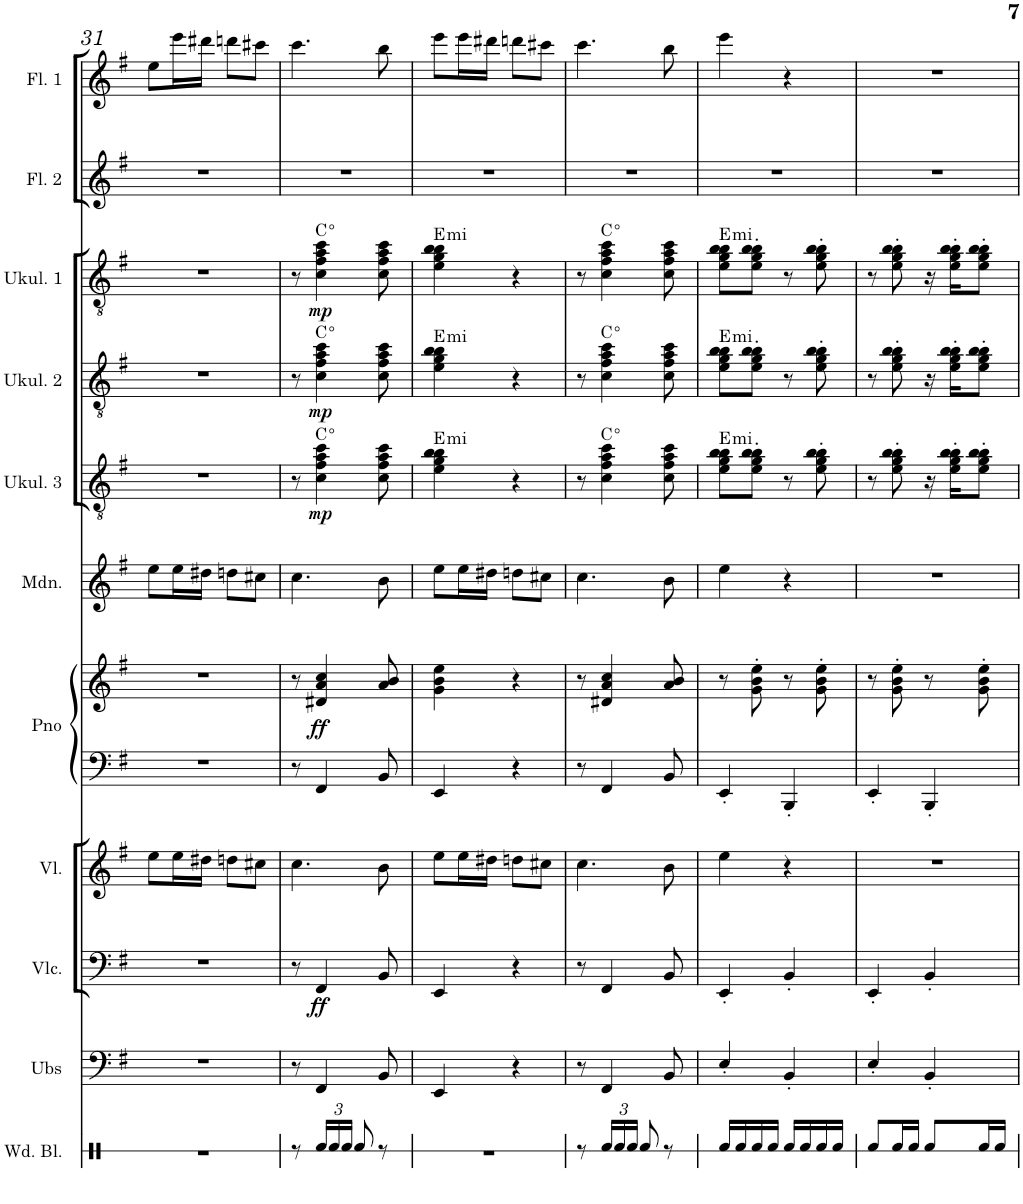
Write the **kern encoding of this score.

**kern	**kern	**kern	**dynam	**kern	**kern	**kern	**dynam	**kern	**kern	**dynam	**harte	**kern	**dynam	**harte	**kern	**dynam	**harte	**kern	**kern
*part11	*part10	*part9	*part9	*part8	*part7	*part7	*part7	*part6	*part5	*part5	*part5	*part4	*part4	*part4	*part3	*part3	*part3	*part2	*part1
*staff12	*staff11	*staff10	*staff10	*staff9	*staff8	*staff7	*staff7/8	*staff6	*staff5	*staff5	*	*staff4	*staff4	*	*staff3	*staff3	*	*staff2	*staff1
*I"Wood Blocks	*I"UkuBass	*I"Violoncelle	*	*I"Violon	*I"Piano	*	*	*I"Mandoline	*I"Ukulélé 3	*	*	*I"Ukulélé 2	*	*	*I"Ukulélé 1	*	*	*I"Flûte 2	*I"Flûte 1
*I'Wd. Bl.	*I'Ubs	*I'Vlc.	*	*I'Vl.	*I'Pno	*	*	*I'Mdn.	*I'Ukul. 3	*	*	*I'Ukul. 2	*	*	*I'Ukul. 1	*	*	*I'Fl. 2	*I'Fl. 1
!!LO:PB:g=z
*clefX	*clefF4	*clefF4	*	*clefG2	*clefF4	*clefG2	*	*clefG2	*clefGv2	*	*	*clefGv2	*	*	*clefGv2	*	*	*clefG2	*clefG2
*	*Trd7c12	*	*	*	*	*	*	*	*	*	*	*	*	*	*	*	*	*	*
*k[]	*k[f#]	*k[f#]	*	*k[f#]	*k[f#]	*k[f#]	*	*k[f#]	*k[f#]	*	*	*k[f#]	*	*	*k[f#]	*	*	*k[f#]	*k[f#]
*	*e:	*e:	*	*e:	*e:	*e:	*	*e:	*e:	*	*	*e:	*	*	*e:	*	*	*e:	*e:
*M2/4	*M2/4	*M2/4	*	*M2/4	*M2/4	*M2/4	*	*M2/4	*M2/4	*	*	*M2/4	*	*	*M2/4	*	*	*M2/4	*M2/4
=31	=31	=31	=31	=31	=31	=31	=31	=31	=31	=31	=31	=31	=31	=31	=31	=31	=31	=31	=31
2r	2r	2r	.	8ee\L	2r	2r	.	8ee\L	2r	.	.	2r	.	.	2r	.	.	2r	8ee\L
.	.	.	.	16ee\L	.	.	.	16ee\L	.	.	.	.	.	.	.	.	.	.	16eee\L
.	.	.	.	16dd#X\JJ	.	.	.	16dd#X\JJ	.	.	.	.	.	.	.	.	.	.	16ddd#X\JJ
.	.	.	.	8ddn\L	.	.	.	8ddn\L	.	.	.	.	.	.	.	.	.	.	8dddn\L
.	.	.	.	8cc#X\J	.	.	.	8cc#X\J	.	.	.	.	.	.	.	.	.	.	8ccc#X\J
=32	=32	=32	=32	=32	=32	=32	=32	=32	=32	=32	=32	=32	=32	=32	=32	=32	=32	=32	=32
8r	8r	8r	.	4.cc\	8r	8r	.	4.cc\	8r	.	.	8r	.	.	8r	.	.	2r	4.ccc\
*Xbrackettup	*	*	*	*	*	*	*	*	*	*	*	*	*	*	*	*	*	*	*
!	!	!	!LO:DY:b	!	!	!	!LO:DY:b	!	!	!LO:DY:b	!LO:H:kt=°	!	!LO:DY:b	!LO:H:kt=°	!	!LO:DY:b	!LO:H:kt=°	!	!
24Rf/LL	4FF#/	4FF#/	ff	.	4FF#/	4d#X/ 4a/ 4cc/	ff	.	4c\ 4f#\ 4a\ 4cc\	mp	.	4c\ 4f#\ 4a\ 4cc\	mp	.	4c\ 4f#\ 4a\ 4cc\	mp	.	.	.
24Rf/	.	.	.	.	.	.	.	.	.	.	.	.	.	.	.	.	.	.	.
24Rf/JJ	.	.	.	.	.	.	.	.	.	.	.	.	.	.	.	.	.	.	.
8Rf/	.	.	.	.	.	.	.	.	.	.	.	.	.	.	.	.	.	.	.
8r	8BB/	8BB/	.	8b\	8BB/	8a/ 8b/	.	8b\	8c\ 8f#\ 8a\ 8cc\	.	.	8c\ 8f#\ 8a\ 8cc\	.	.	8c\ 8f#\ 8a\ 8cc\	.	.	.	8bb\
=33	=33	=33	=33	=33	=33	=33	=33	=33	=33	=33	=33	=33	=33	=33	=33	=33	=33	=33	=33
!	!	!	!	!	!	!	!	!	!	!	!LO:H:kt=mi	!	!	!LO:H:kt=mi	!	!	!LO:H:kt=mi	!	!
2r	4EE/	4EE/	.	8ee\L	4EE/	4g\ 4b\ 4ee\	.	8ee\L	4e\ 4g\ 4b\ 4b\	.	E:min	4e\ 4g\ 4b\ 4b\	.	E:min	4e\ 4g\ 4b\ 4b\	.	E:min	2r	8eee\L
.	.	.	.	16ee\L	.	.	.	16ee\L	.	.	.	.	.	.	.	.	.	.	16eee\L
.	.	.	.	16dd#X\JJ	.	.	.	16dd#X\JJ	.	.	.	.	.	.	.	.	.	.	16ddd#X\JJ
.	4r	4r	.	8ddn\L	4r	4r	.	8ddn\L	4r	.	.	4r	.	.	4r	.	.	.	8dddn\L
.	.	.	.	8cc#X\J	.	.	.	8cc#X\J	.	.	.	.	.	.	.	.	.	.	8ccc#X\J
=34	=34	=34	=34	=34	=34	=34	=34	=34	=34	=34	=34	=34	=34	=34	=34	=34	=34	=34	=34
8r	8r	8r	.	4.cc\	8r	8r	.	4.cc\	8r	.	.	8r	.	.	8r	.	.	2r	4.ccc\
!	!	!	!	!	!	!	!	!	!	!	!LO:H:kt=°	!	!	!LO:H:kt=°	!	!	!LO:H:kt=°	!	!
24Rf/LL	4FF#/	4FF#/	.	.	4FF#/	4d#X/ 4a/ 4cc/	.	.	4c\ 4f#\ 4a\ 4cc\	.	.	4c\ 4f#\ 4a\ 4cc\	.	.	4c\ 4f#\ 4a\ 4cc\	.	.	.	.
24Rf/	.	.	.	.	.	.	.	.	.	.	.	.	.	.	.	.	.	.	.
24Rf/JJ	.	.	.	.	.	.	.	.	.	.	.	.	.	.	.	.	.	.	.
8Rf/	.	.	.	.	.	.	.	.	.	.	.	.	.	.	.	.	.	.	.
8r	8BB/	8BB/	.	8b\	8BB/	8a/ 8b/	.	8b\	8c\ 8f#\ 8a\ 8cc\	.	.	8c\ 8f#\ 8a\ 8cc\	.	.	8c\ 8f#\ 8a\ 8cc\	.	.	.	8bb\
=35	=35	=35	=35	=35	=35	=35	=35	=35	=35	=35	=35	=35	=35	=35	=35	=35	=35	=35	=35
!	!	!	!	!	!	!	!	!	!	!	!LO:H:kt=mi	!	!	!LO:H:kt=mi	!	!	!LO:H:kt=mi	!	!
16Rf/LL	4E'/	4EE'/	.	4ee\	4EE'/	8r	.	4ee\	8e\ 8g\ 8b\ 8b\L	.	E:min	8e\ 8g\ 8b\ 8b\L	.	E:min	8e\ 8g\ 8b\ 8b\L	.	E:min	2r	4eee\
16Rf/	.	.	.	.	.	.	.	.	.	.	.	.	.	.	.	.	.	.	.
16Rf/	.	.	.	.	.	8g\' 8b\' 8ee\'	.	.	8e\' 8g\' 8b\' 8b\'J	.	.	8e\' 8g\' 8b\' 8b\'J	.	.	8e\' 8g\' 8b\' 8b\'J	.	.	.	.
16Rf/JJ	.	.	.	.	.	.	.	.	.	.	.	.	.	.	.	.	.	.	.
16Rf/LL	4BB'/	4BB'/	.	4r	4BBB'/	8r	.	4r	8r	.	.	8r	.	.	8r	.	.	.	4r
16Rf/	.	.	.	.	.	.	.	.	.	.	.	.	.	.	.	.	.	.	.
16Rf/	.	.	.	.	.	8g\' 8b\' 8ee\'	.	.	8e\' 8g\' 8b\' 8b\'	.	.	8e\' 8g\' 8b\' 8b\'	.	.	8e\' 8g\' 8b\' 8b\'	.	.	.	.
16Rf/JJ	.	.	.	.	.	.	.	.	.	.	.	.	.	.	.	.	.	.	.
=36	=36	=36	=36	=36	=36	=36	=36	=36	=36	=36	=36	=36	=36	=36	=36	=36	=36	=36	=36
8Rf/L	4E'/	4EE'/	.	2r	4EE'/	8r	.	2r	8r	.	.	8r	.	.	8r	.	.	2r	2r
16Rf/L	.	.	.	.	.	8g\' 8b\' 8ee\'	.	.	8e\' 8g\' 8b\' 8b\'	.	.	8e\' 8g\' 8b\' 8b\'	.	.	8e\' 8g\' 8b\' 8b\'	.	.	.	.
16Rf/JJ	.	.	.	.	.	.	.	.	.	.	.	.	.	.	.	.	.	.	.
8Rf/L	4BB'/	4BB'/	.	.	4BBB'/	8r	.	.	16r	.	.	16r	.	.	16r	.	.	.	.
.	.	.	.	.	.	.	.	.	16e\' 16g\' 16b\' 16b\'KL	.	.	16e\' 16g\' 16b\' 16b\'KL	.	.	16e\' 16g\' 16b\' 16b\'KL	.	.	.	.
16Rf/L	.	.	.	.	.	8g\' 8b\' 8ee\'	.	.	8e\' 8g\' 8b\' 8b\'J	.	.	8e\' 8g\' 8b\' 8b\'J	.	.	8e\' 8g\' 8b\' 8b\'J	.	.	.	.
16Rf/JJ	.	.	.	.	.	.	.	.	.	.	.	.	.	.	.	.	.	.	.
=	=	=	=	=	=	=	=	=	=	=	=	=	=	=	=	=	=	=	=
*-	*-	*-	*-	*-	*-	*-	*-	*-	*-	*-	*-	*-	*-	*-	*-	*-	*-	*-	*-
